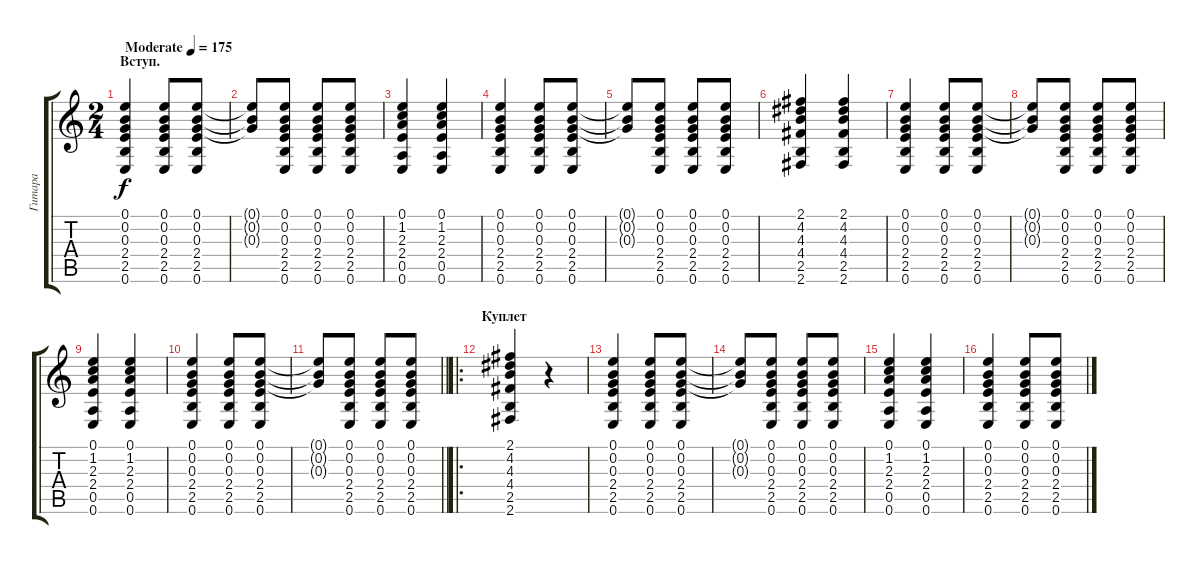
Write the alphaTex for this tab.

\track ("Гитара" "Гитара") {instrument acousticguitarsteel}
\staff {score tabs}
\tuning (E4 B3 G3 D3 A2 E2) {hide}
\ts (2 4)
\section ("" "Вступ.")
\tempo (175 "Moderate")
\clef g2
\ks c
(0.1 0.2 0.3 2.4 2.5 0.6).4{dy f instrument acousticguitarsteel} (0.1 0.2 0.3 2.4 2.5 0.6).8 (0.1 0.2 0.3 2.4 2.5 0.6).8 |
(0.1{t} 0.2{t} 0.3{t}).8 (0.1 0.2 0.3 2.4 2.5 0.6).8 (0.1 0.2 0.3 2.4 2.5 0.6).8 (0.1 0.2 0.3 2.4 2.5 0.6).8 |
(0.1 1.2 2.3 2.4 0.5 0.6).4 (0.1 1.2 2.3 2.4 0.5 0.6).4 |
(0.1 0.2 0.3 2.4 2.5 0.6).4 (0.1 0.2 0.3 2.4 2.5 0.6).8 (0.1 0.2 0.3 2.4 2.5 0.6).8 |
(0.1{t} 0.2{t} 0.3{t}).8 (0.1 0.2 0.3 2.4 2.5 0.6).8 (0.1 0.2 0.3 2.4 2.5 0.6).8 (0.1 0.2 0.3 2.4 2.5 0.6).8 |
(2.1 4.2 4.3 4.4 2.5 2.6).4 (2.1 4.2 4.3 4.4 2.5 2.6).4 |
(0.1 0.2 0.3 2.4 2.5 0.6).4 (0.1 0.2 0.3 2.4 2.5 0.6).8 (0.1 0.2 0.3 2.4 2.5 0.6).8 |
(0.1{t} 0.2{t} 0.3{t}).8 (0.1 0.2 0.3 2.4 2.5 0.6).8 (0.1 0.2 0.3 2.4 2.5 0.6).8 (0.1 0.2 0.3 2.4 2.5 0.6).8 |
(0.1 1.2 2.3 2.4 0.5 0.6).4 (0.1 1.2 2.3 2.4 0.5 0.6).4 |
(0.1 0.2 0.3 2.4 2.5 0.6).4 (0.1 0.2 0.3 2.4 2.5 0.6).8 (0.1 0.2 0.3 2.4 2.5 0.6).8 |
\barLineRight lightlight
(0.1{t} 0.2{t} 0.3{t}).8 (0.1 0.2 0.3 2.4 2.5 0.6).8 (0.1 0.2 0.3 2.4 2.5 0.6).8 (0.1 0.2 0.3 2.4 2.5 0.6).8 |
\ro
\section ("" "Куплет")
(2.1 4.2 4.3 4.4 2.5 2.6).4 r.4 |
(0.1 0.2 0.3 2.4 2.5 0.6).4 (0.1 0.2 0.3 2.4 2.5 0.6).8 (0.1 0.2 0.3 2.4 2.5 0.6).8 |
(0.1{t} 0.2{t} 0.3{t}).8 (0.1 0.2 0.3 2.4 2.5 0.6).8 (0.1 0.2 0.3 2.4 2.5 0.6).8 (0.1 0.2 0.3 2.4 2.5 0.6).8 |
(0.1 1.2 2.3 2.4 0.5 0.6).4 (0.1 1.2 2.3 2.4 0.5 0.6).4 |
(0.1 0.2 0.3 2.4 2.5 0.6).4 (0.1 0.2 0.3 2.4 2.5 0.6).8 (0.1 0.2 0.3 2.4 2.5 0.6).8
